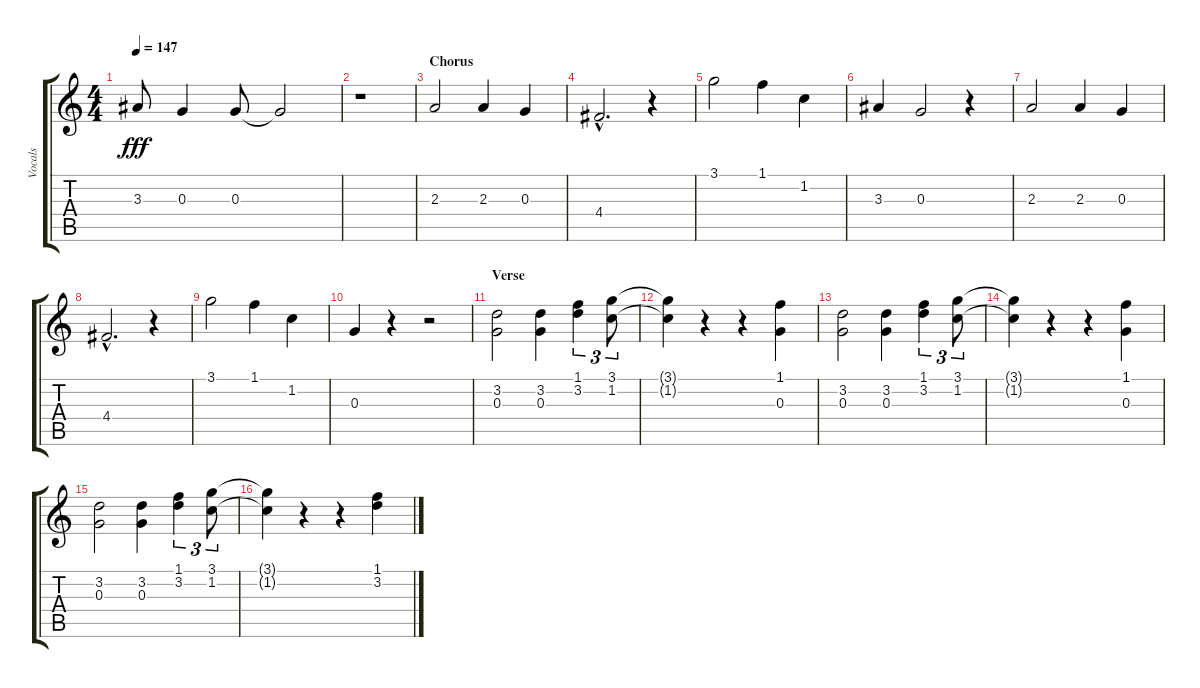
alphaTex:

\track ("Vocals" "Vocals") {instrument acousticguitarnylon}
\staff {score tabs}
\tuning (E4 B3 G3 D3 A2 E2) {hide}
\ts (4 4)
\tempo 147
\clef g2
\ks c
3.3{t}.8{dy fff} 0.3.4{txt " "} 0.3.8{txt " "} 0.3{t}.2 |
r.1 |
\section ("" "Chorus")
2.3.2{txt " "} 2.3.4{txt " "} 0.3.4{txt " "} |
4.4{hac}.2{d txt " "} r.4 |
3.1.2{txt " "} 1.1.4{txt " "} 1.2.4{txt " "} |
3.3.4{txt " "} 0.3.2{txt " "} r.4 |
2.3.2{txt " "} 2.3.4{txt " "} 0.3.4{txt " "} |
4.4{hac}.2{d txt " "} r.4 |
3.1.2{txt " "} 1.1.4{txt " "} 1.2.4{txt " "} |
0.3.4{txt " "} r.4 r.2 |
\section ("" "Verse")
(3.2 0.3).2{txt " "} (3.2 0.3).4{txt " "} (1.1 3.2).4{tu (3 2) txt " "} (3.1 1.2).8{tu (3 2) txt " "} |
(3.1{t} 1.2{t}).4 r.4 r.4 (1.1 0.3).4{txt " "} |
(3.2 0.3).2{txt " "} (3.2 0.3).4{txt " "} (1.1 3.2).4{tu (3 2) txt " "} (3.1 1.2).8{tu (3 2) txt " "} |
(3.1{t} 1.2{t}).4 r.4 r.4 (1.1 0.3).4{txt " "} |
(3.2 0.3).2{txt " "} (3.2 0.3).4{txt " "} (1.1 3.2).4{tu (3 2) txt " "} (3.1 1.2).8{tu (3 2) txt " "} |
(3.1{t} 1.2{t}).4 r.4 r.4 (1.1 3.2).4{txt " "}
